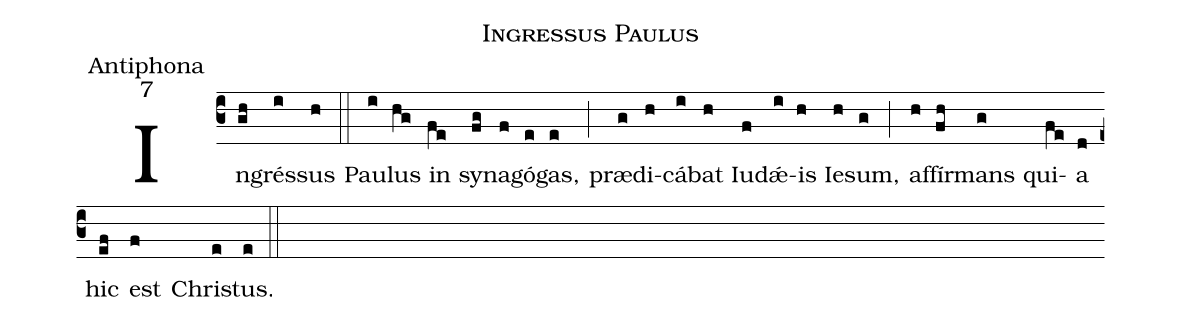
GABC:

name:Ingressus Paulus;
office-part:Antiphona;
mode:7;
%%
(c3) In(gh)grés(i)sus(h) (::)
Pau(i)lus(hg) in(fe) sy(fg)na(f)gó(e)gas,(e) (;) præ(g)di(h)cá(i)bat(h) Iu(f)d{<sp>'ae</sp>}(i)is(h) Ie(h)sum,(g) (;) af(h)fír(fh)mans(g) qui(fe)a(d) hic(ef) est(f) Chri(e)stus.(e) (::)
